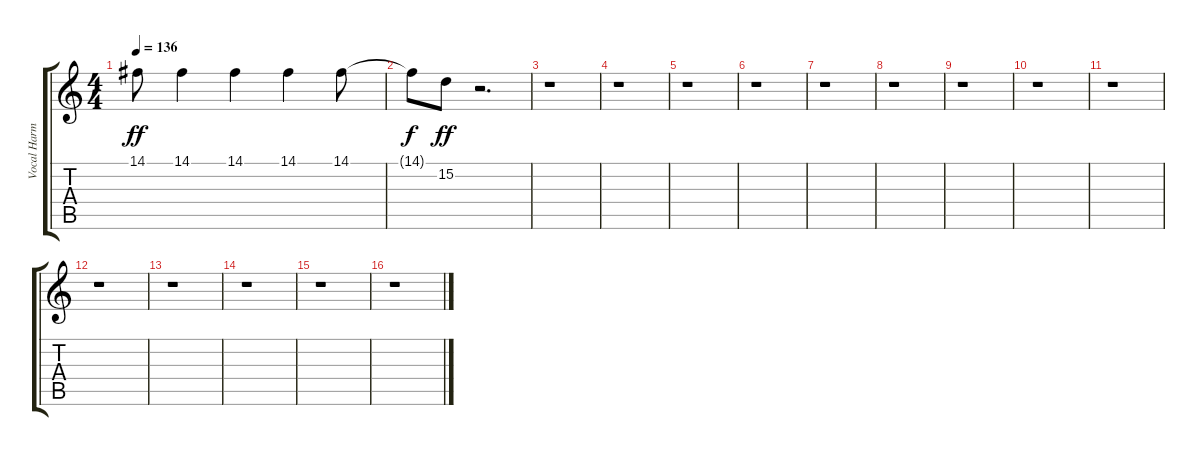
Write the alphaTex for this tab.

\track ("Vocal Harmony" "Vocal Harm") {instrument choiraahs}
\staff {score tabs}
\tuning (E4 B3 G3 D3 A2 E2) {hide}
\ts (4 4)
\tempo 136
\clef g2
\ks c
14.1.8{dy ff} 14.1.4 14.1.4 14.1.4 14.1.8 |
14.1{t}.8{dy f} 15.2.8{dy ff} r.2{d} |
r.1 |
r.1 |
r.1 |
r.1 |
r.1 |
r.1 |
r.1 |
r.1 |
r.1 |
r.1 |
r.1 |
r.1 |
r.1 |
r.1
